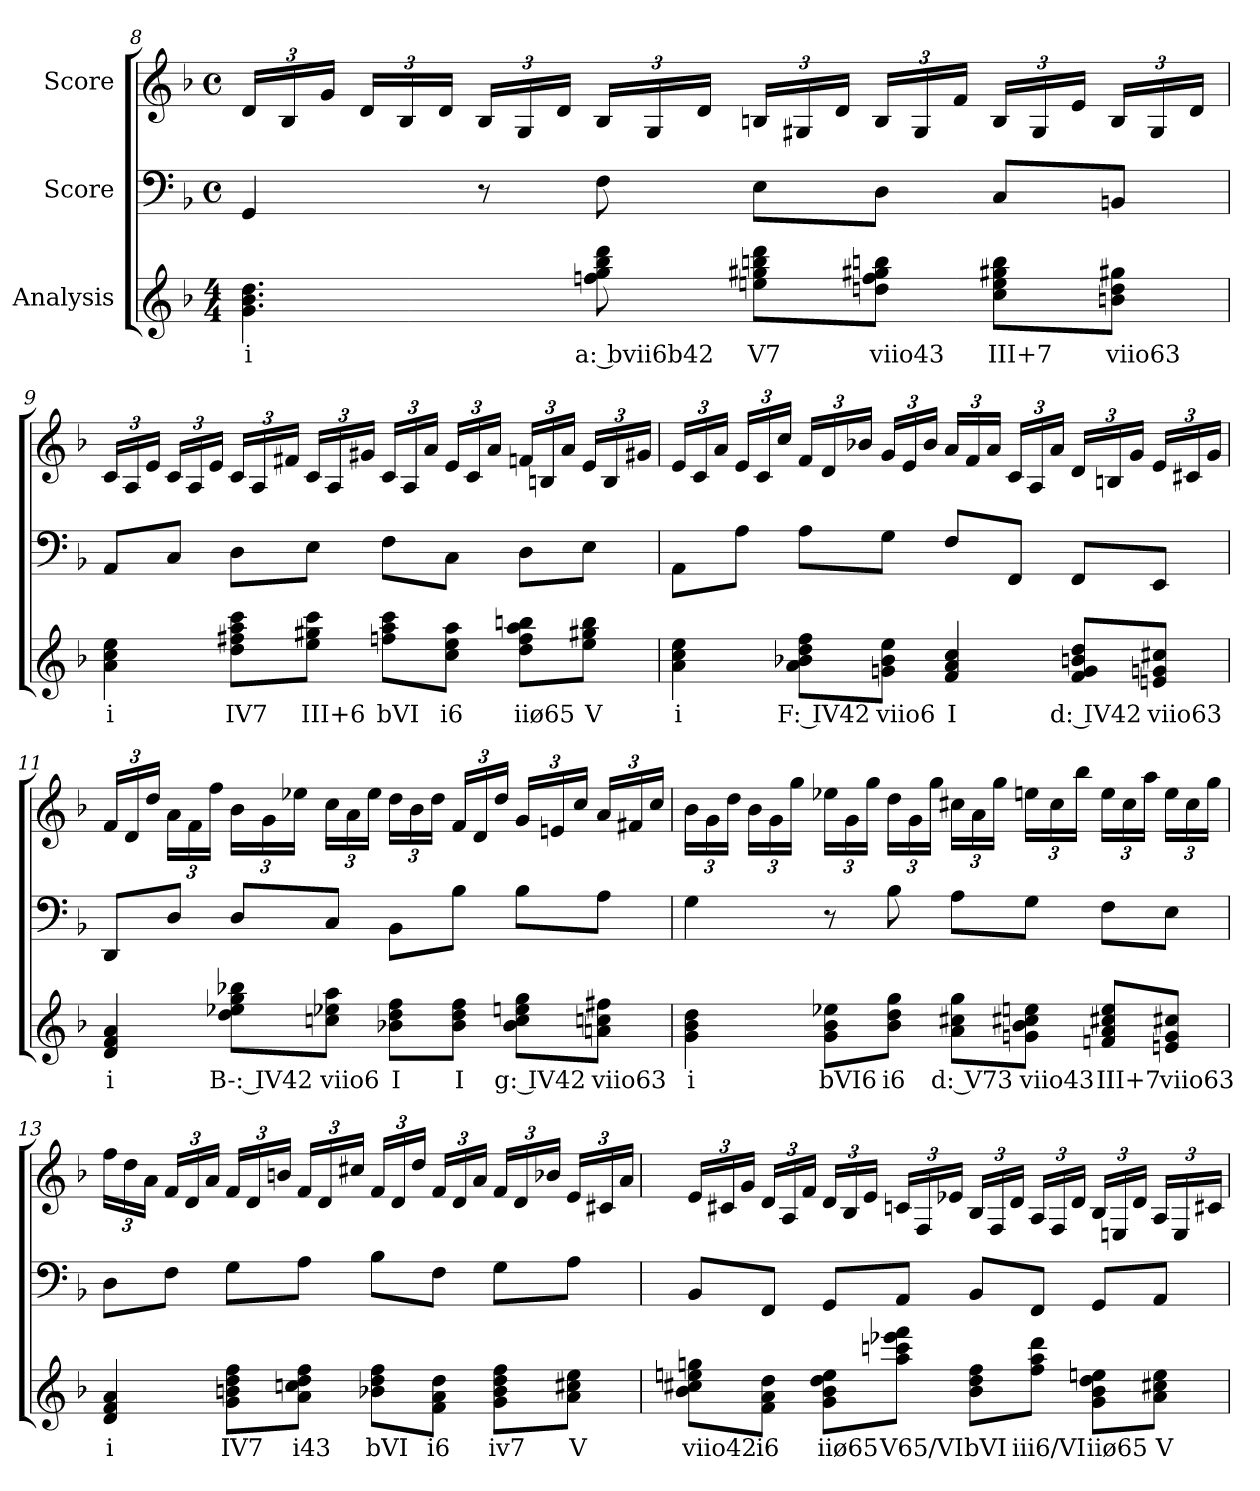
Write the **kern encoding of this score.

**kern	**text	**kern	**kern
*part3	*part3	*part2	*part1
*staff3	*staff3	*staff2	*staff1
*I"Analysis	*	*I"Score	*I"Score
*	*	*clefF4	*clefG2
*k[b-]	*	*k[b-]	*k[b-]
*M4/4	*	*M4/4	*M4/4
*	*	*met(c)	*met(c)
=8	=8	=8	=8
*	*	*	*Xbrackettup
4.g 4.b- 4.dd	i	4GG/	24d/LL
.	.	.	24B-/
.	.	.	24g/JJ
.	.	.	24d/LL
.	.	.	24B-/
.	.	.	24d/JJ
.	.	8r	24B-/LL
.	.	.	24G/
.	.	.	24d/JJ
8ffn 8gg 8bb- 8ddd	a: bvii6b42	8F\	24B-/LL
.	.	.	24G/
.	.	.	24d/JJ
8een 8gg#X 8bbn 8dddL	V7	8E\L	24Bn/LL
.	.	.	24G#X/
.	.	.	24d/JJ
8ddn 8ff 8gg#X 8bbnJ	viio43	8D\J	24B/LL
.	.	.	24G#/
.	.	.	24f/JJ
8cc 8ee 8gg#X 8bbL	III+7	8C/L	24B/LL
.	.	.	24G#/
.	.	.	24e/JJ
8bn 8dd 8gg#XJ	viio63	8BBn/J	24B/LL
.	.	.	24G#/
.	.	.	24d/JJ
!!LO:PB:g=z
=9	=9	=9	=9
4a 4cc 4ee	i	8AA/L	24c/LL
.	.	.	24A/
.	.	.	24e/JJ
.	.	8C/J	24c/LL
.	.	.	24A/
.	.	.	24e/JJ
8dd 8ff#X 8aa 8cccL	IV7	8D\L	24c/LL
.	.	.	24A/
.	.	.	24f#X/JJ
8ee 8gg#X 8cccJ	III+6	8E\J	24c/LL
.	.	.	24A/
.	.	.	24g#X/JJ
8ffn 8aa 8cccL	bVI	8F\L	24c/LL
.	.	.	24A/
.	.	.	24a/JJ
8cc 8ee 8aaJ	i6	8C\J	24e/LL
.	.	.	24c/
.	.	.	24a/JJ
8dd 8ff 8aa 8bbnL	iiø65	8D\L	24fn/LL
.	.	.	24Bn/
.	.	.	24a/JJ
8ee 8gg#X 8bbJ	V	8E\J	24e/LL
.	.	.	24B/
.	.	.	24g#X/JJ
=10	=10	=10	=10
4a 4cc 4ee	i	8AA\L	24e/LL
.	.	.	24c/
.	.	.	24a/JJ
.	.	8A\J	24e/LL
.	.	.	24c/
.	.	.	24cc/JJ
8a 8b-X 8dd 8ffL	F: IV42	8A\L	24f/LL
.	.	.	24d/
.	.	.	24b-X/JJ
8gn 8b- 8eeJ	viio6	8G\J	24g/LL
.	.	.	24e/
.	.	.	24b-/JJ
4f 4a 4cc	I	8F/L	24a/LL
.	.	.	24f/
.	.	.	24a/JJ
.	.	8FF/J	24c/LL
.	.	.	24A/
.	.	.	24a/JJ
8f 8g 8bn 8ddL	d: IV42	8FF/L	24d/LL
.	.	.	24Bn/
.	.	.	24g/JJ
8en 8gn 8cc#XJ	viio63	8EE/J	24e/LL
.	.	.	24c#X/
.	.	.	24g/JJ
!!LO:LB:g=z
=11	=11	=11	=11
4d 4f 4a	i	8DD/L	24f/LL
.	.	.	24d/
.	.	.	24dd/JJ
.	.	8D/J	24a\LL
.	.	.	24f\
.	.	.	24ff\JJ
8dd 8ee-X 8gg 8bb-XL	B-: IV42	8D/L	24b-\LL
.	.	.	24g\
.	.	.	24ee-X\JJ
8ccn 8ee-X 8aaJ	viio6	8C/J	24cc\LL
.	.	.	24a\
.	.	.	24ee-\JJ
8b-X 8dd 8ffL	I	8BB-\L	24dd\LL
.	.	.	24b-\
.	.	.	24dd\JJ
8b- 8dd 8ffJ	I	8B-\J	24f/LL
.	.	.	24d/
.	.	.	24dd/JJ
8b- 8cc 8een 8ggL	g: IV42	8B-\L	24g/LL
.	.	.	24en/
.	.	.	24cc/JJ
8an 8ccn 8ff#XJ	viio63	8A\J	24a/LL
.	.	.	24f#X/
.	.	.	24cc/JJ
=12	=12	=12	=12
4g 4b- 4dd	i	4G\	24b-\LL
.	.	.	24g\
.	.	.	24dd\JJ
.	.	.	24b-\LL
.	.	.	24g\
.	.	.	24gg\JJ
8g 8b- 8ee-XL	bVI6	8r	24ee-X\LL
.	.	.	24g\
.	.	.	24gg\JJ
8b- 8dd 8ggJ	i6	8B-\	24dd\LL
.	.	.	24g\
.	.	.	24gg\JJ
8a 8cc#X 8ggL	d: V73	8A\L	24cc#X\LL
.	.	.	24a\
.	.	.	24gg\JJ
8gn 8b- 8cc#X 8eenJ	viio43	8G\J	24een\LL
.	.	.	24cc#\
.	.	.	24bb-\JJ
8fn 8a 8cc#X 8eeL	III+7	8F\L	24ee\LL
.	.	.	24cc#\
.	.	.	24aa\JJ
8en 8g 8cc#XJ	viio63	8E\J	24ee\LL
.	.	.	24cc#\
.	.	.	24gg\JJ
!!LO:LB:g=z
=13	=13	=13	=13
4d 4f 4a	i	8D\L	24ff\LL
.	.	.	24dd\
.	.	.	24a\JJ
.	.	8F\J	24f/LL
.	.	.	24d/
.	.	.	24a/JJ
8g 8bn 8dd 8ffL	IV7	8G\L	24f/LL
.	.	.	24d/
.	.	.	24bn/JJ
8a 8ccn 8dd 8ffJ	i43	8A\J	24f/LL
.	.	.	24d/
.	.	.	24cc#X/JJ
8b-X 8dd 8ffL	bVI	8B-\L	24f/LL
.	.	.	24d/
.	.	.	24dd/JJ
8f 8a 8ddJ	i6	8F\J	24f/LL
.	.	.	24d/
.	.	.	24a/JJ
8g 8b- 8dd 8ffL	iv7	8G\L	24f/LL
.	.	.	24d/
.	.	.	24b-X/JJ
8a 8cc#X 8eeJ	V	8A\J	24e/LL
.	.	.	24c#X/
.	.	.	24a/JJ
=14	=14	=14	=14
8b- 8cc#X 8een 8ggnL	viio42	8BB-/L	24e/LL
.	.	.	24c#X/
.	.	.	24g/JJ
8f 8a 8ddJ	i6	8FF/J	24d/LL
.	.	.	24A/
.	.	.	24f/JJ
8g 8b- 8dd 8eeL	iiø65	8GG/L	24d/LL
.	.	.	24B-/
.	.	.	24e/JJ
8aa 8cccn 8eee-X 8fffJ	V65/VI	8AA/J	24cn/LL
.	.	.	24F/
.	.	.	24e-X/JJ
8b- 8dd 8ffL	bVI	8BB-/L	24B-/LL
.	.	.	24F/
.	.	.	24d/JJ
8ff 8aa 8dddJ	iii6/VI	8FF/J	24A/LL
.	.	.	24F/
.	.	.	24d/JJ
8g 8b- 8dd 8eenL	iiø65	8GG/L	24B-/LL
.	.	.	24En/
.	.	.	24d/JJ
8a 8cc#X 8eeJ	V	8AA/J	24A/LL
.	.	.	24E/
.	.	.	24c#X/JJ
=	=	=	=
*-	*-	*-	*-
